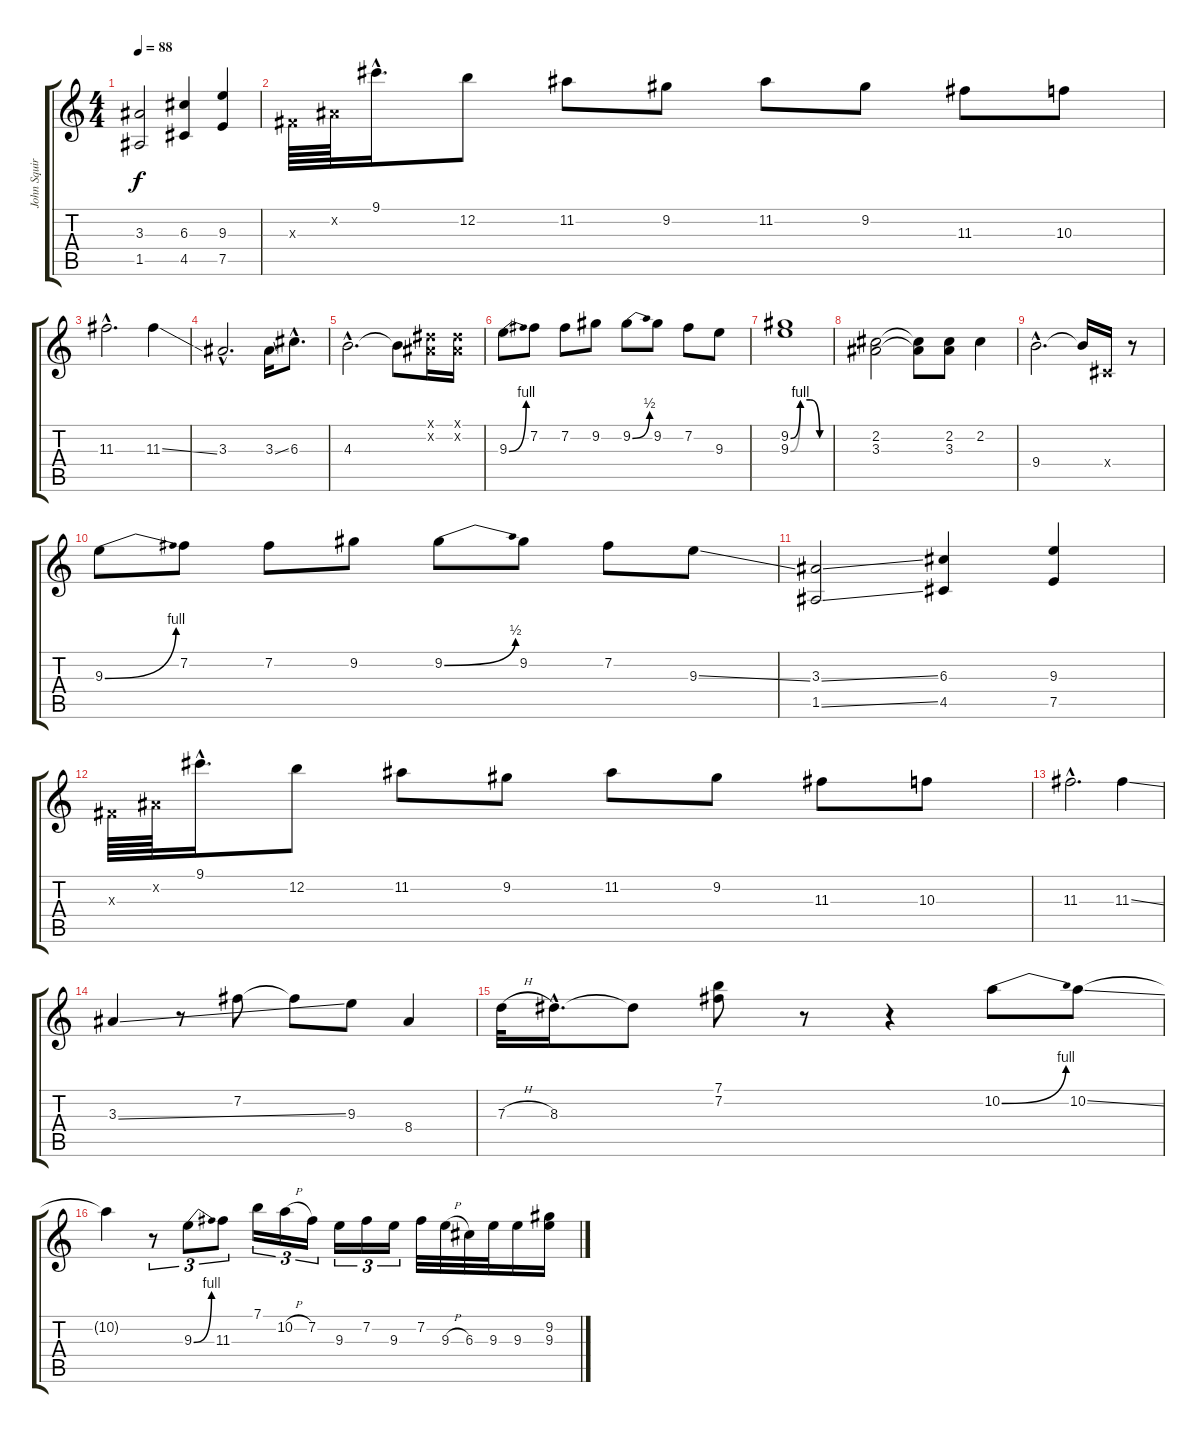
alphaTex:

\track ("John Squire (Disto Gtr)" "John Squir") {instrument distortionguitar}
\staff {score tabs}
\tuning (E4 B3 G3 D3 A2 E2) {hide}
\ts (4 4)
\tempo 88
\clef g2
\ks c
(3.3 1.5).2{dy f} (6.3 4.5).4 (9.3 7.5).4 |
-1.3{x}.64 -1.2{x}.64 9.1{hac}.16{d} 12.2.8 11.2.8 9.2.8 11.2.8 9.2.8 11.3.8 10.3.8 |
11.3{hac}.2{d} 11.3{ss}.4 |
3.3{hac}.2{d} 3.3{ss}.16 6.3{hac}.8{d} |
4.3{hac}.2{d} 4.3{t}.8 (-1.1{x} -1.2{x}).16 (-1.1{x} -1.2{x}).16 |
9.3{be (bend 0 0 60 4)}.8 7.2.8 7.2.8 9.2.8 9.2{be (bend 0 0 60 2)}.8 9.2.8 7.2.8 9.3.8 |
(9.2{be (custom 0 0 15 4 30 4 45 0 60 0)} 9.3{be (custom 0 0 15 4 30 4 45 0 60 0)}).1 |
(2.2 3.3).2 (2.2{t} 3.3{t}).8 (2.2 3.3).8 2.2.4 |
9.4{hac}.2{d} 9.4{t}.16 -1.4{x}.16 r.8 |
9.3{be (bend 0 0 60 4)}.8 7.2.8 7.2.8 9.2.8 9.2{be (bend 0 0 60 2)}.8 9.2.8 7.2.8 9.3{ss}.8 |
(3.3{ss} 1.5{ss}).2 (6.3 4.5).4 (9.3 7.5).4 |
-1.3{x}.64 -1.2{x}.64 9.1{hac}.16{d} 12.2.8 11.2.8 9.2.8 11.2.8 9.2.8 11.3.8 10.3.8 |
11.3{hac}.2{d} 11.3{ss}.4 |
3.3{ss}.4 r.8 7.2.8 7.2{t}.8 9.3.8 8.4.4 |
7.3{h}.32 8.3{hac}.16{d} 8.3{t}.8 (7.1 7.2).8 r.8 r.4 10.2{be (bend 0 0 60 4)}.8 10.2{ss}.8 |
10.2{t}.4 r.8{tu (3 2)} 9.3{be (bend 0 0 60 4)}.8{tu (3 2)} 11.3.8{tu (3 2)} 7.1.16{tu (3 2)} 10.2{h}.16{tu (3 2)} 7.2.16{tu (3 2)} 9.3.16{tu (3 2)} 7.2.16{tu (3 2)} 9.3.16{tu (3 2)} 7.2.32 9.3{h}.32 6.3.32 9.3.32 9.3.16 (9.2 9.3).16
